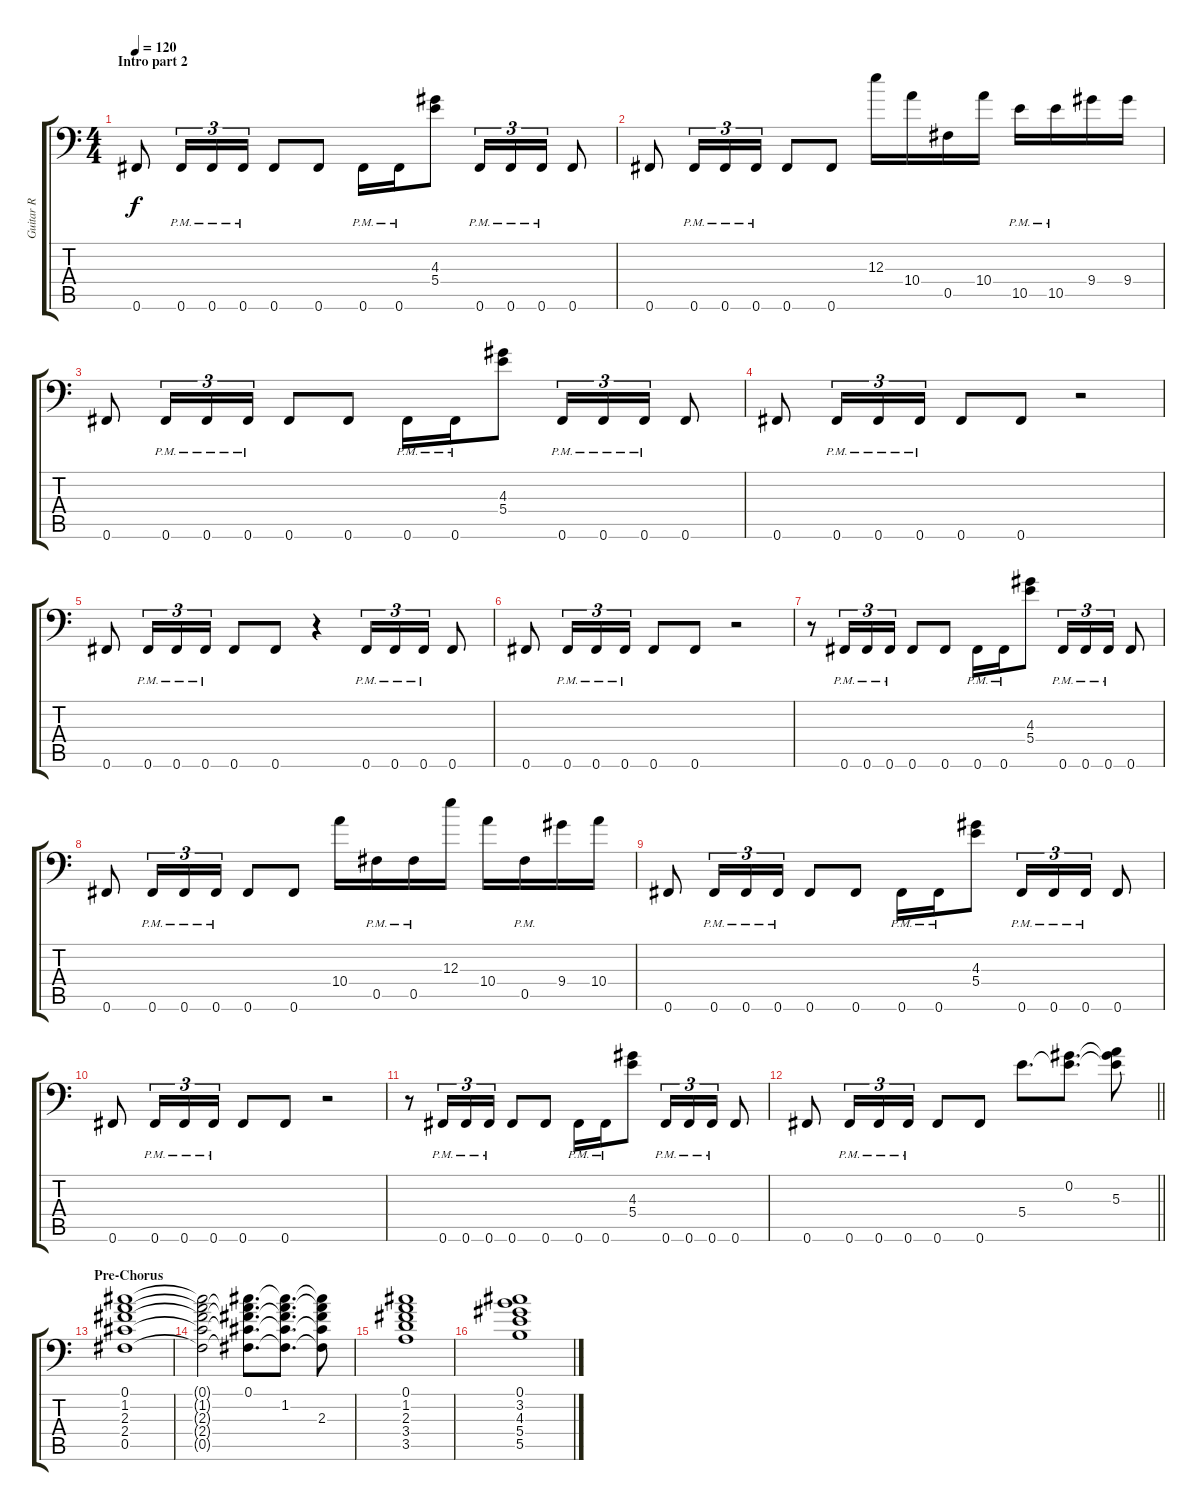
\track ("Guitar R" "Guitar R") {instrument overdrivenguitar}
\staff {score tabs}
\tuning (Db4 Ab3 E3 B2 Gb2 Gb1) {hide}
\ts (4 4)
\section ("" "Intro part 2")
\tempo 120
\clef f4
\ks c
0.6.8{dy f} 0.6{pm}.16{tu (3 2)} 0.6{pm}.16{tu (3 2)} 0.6{pm}.16{tu (3 2)} 0.6.8 0.6.8 0.6{pm}.16 0.6{pm}.16 (4.3 5.4).8 0.6{pm}.16{tu (3 2)} 0.6{pm}.16{tu (3 2)} 0.6{pm}.16{tu (3 2)} 0.6.8 |
0.6.8 0.6{pm}.16{tu (3 2)} 0.6{pm}.16{tu (3 2)} 0.6{pm}.16{tu (3 2)} 0.6.8 0.6.8 12.3.16 10.4.16 0.5.16 10.4.16 10.5{pm}.16 10.5{pm}.16 9.4.16 9.4.16 |
0.6.8 0.6{pm}.16{tu (3 2)} 0.6{pm}.16{tu (3 2)} 0.6{pm}.16{tu (3 2)} 0.6.8 0.6.8 0.6{pm}.16 0.6{pm}.16 (4.3 5.4).8 0.6{pm}.16{tu (3 2)} 0.6{pm}.16{tu (3 2)} 0.6{pm}.16{tu (3 2)} 0.6.8 |
0.6.8 0.6{pm}.16{tu (3 2)} 0.6{pm}.16{tu (3 2)} 0.6{pm}.16{tu (3 2)} 0.6.8 0.6.8 r.2 |
0.6.8 0.6{pm}.16{tu (3 2)} 0.6{pm}.16{tu (3 2)} 0.6{pm}.16{tu (3 2)} 0.6.8 0.6.8 r.4 0.6{pm}.16{tu (3 2)} 0.6{pm}.16{tu (3 2)} 0.6{pm}.16{tu (3 2)} 0.6.8 |
0.6.8 0.6{pm}.16{tu (3 2)} 0.6{pm}.16{tu (3 2)} 0.6{pm}.16{tu (3 2)} 0.6.8 0.6.8 r.2 |
r.8 0.6{pm}.16{tu (3 2)} 0.6{pm}.16{tu (3 2)} 0.6{pm}.16{tu (3 2)} 0.6.8 0.6.8 0.6{pm}.16 0.6{pm}.16 (4.3 5.4).8 0.6{pm}.16{tu (3 2)} 0.6{pm}.16{tu (3 2)} 0.6{pm}.16{tu (3 2)} 0.6.8 |
0.6.8 0.6{pm}.16{tu (3 2)} 0.6{pm}.16{tu (3 2)} 0.6{pm}.16{tu (3 2)} 0.6.8 0.6.8 10.4.16 0.5{pm}.16 0.5{pm}.16 12.3.16 10.4.16 0.5{pm}.16 9.4.16 10.4.16 |
0.6.8 0.6{pm}.16{tu (3 2)} 0.6{pm}.16{tu (3 2)} 0.6{pm}.16{tu (3 2)} 0.6.8 0.6.8 0.6{pm}.16 0.6{pm}.16 (4.3 5.4).8 0.6{pm}.16{tu (3 2)} 0.6{pm}.16{tu (3 2)} 0.6{pm}.16{tu (3 2)} 0.6.8 |
0.6.8 0.6{pm}.16{tu (3 2)} 0.6{pm}.16{tu (3 2)} 0.6{pm}.16{tu (3 2)} 0.6.8 0.6.8 r.2 |
r.8 0.6{pm}.16{tu (3 2)} 0.6{pm}.16{tu (3 2)} 0.6{pm}.16{tu (3 2)} 0.6.8 0.6.8 0.6{pm}.16 0.6{pm}.16 (4.3 5.4).8 0.6{pm}.16{tu (3 2)} 0.6{pm}.16{tu (3 2)} 0.6{pm}.16{tu (3 2)} 0.6.8 |
\barLineRight lightlight
0.6.8 0.6{pm}.16{tu (3 2)} 0.6{pm}.16{tu (3 2)} 0.6{pm}.16{tu (3 2)} 0.6.8 0.6.8 5.4.8{d} (0.2 5.4{t}).8{d} (0.2{t} 5.3 5.4{t}).8 |
\section ("" "Pre-Chorus")
(0.1 1.2 2.3 2.4 0.5).1 |
(0.1{t} 1.2{t} 2.3{t} 2.4{t} 0.5{t}).2 (0.1 1.2{t} 2.3{t} 2.4{t} 0.5{t}).8{d} (0.1{t} 1.2 2.3{t} 2.4{t} 0.5{t}).8{d} (0.1{t} 1.2{t} 2.3 2.4{t} 0.5{t}).8 |
(0.1 1.2 2.3 3.4 3.5).1 |
(0.1 3.2 4.3 5.4 5.5).1
